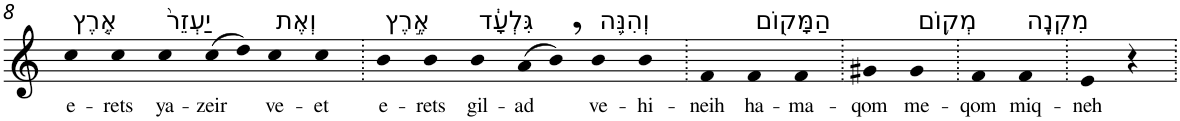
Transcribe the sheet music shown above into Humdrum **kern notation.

**kern	**text
*part1	*part1
*staff1	*staff1
*I"Piano	*
*I'Pno	*
!!LO:PB:g=z
*clefG2	*
*k[]	*
=8	=8
!LO:TX:a:t=אֶ֤רֶץ	!
!	!LO:LY:b
4cc	e-
!	!LO:LY:b
4cc	-rets
!LO:TX:a:t=יַעְזֵר֙	!
!	!LO:LY:b
4cc	ya-
!	!LO:LY:b
(>8cc	-zeir
8dd)	.
!LO:TX:a:t=וְאֶת	!
!	!LO:LY:b
4cc	ve-
!	!LO:LY:b
4cc	-et
=9.	=9.
!LO:TX:a:t=אֶ֣רֶץ	!
!	!LO:LY:b
4b	e-
!	!LO:LY:b
4b	-rets
!LO:TX:a:t=גִּלְעָ֔ד	!
!	!LO:LY:b
4b	gil-
!	!LO:LY:b
(>8a	-ad
8b,)	.
!LO:TX:a:t=וְהִנֵּ֥ה	!
!	!LO:LY:b
4b	ve-
!	!LO:LY:b
4b	-hi-
=10.	=10.
!	!LO:LY:b
4f	-neih
!LO:TX:a:t=הַמָּק֖וֹם	!
!	!LO:LY:b
4f	ha-
!	!LO:LY:b
4f	-ma-
=11.	=11.
!	!LO:LY:b
4g#X	-qom
!LO:TX:a:t=מְק֥וֹם	!
!	!LO:LY:b
4g#	me-
=12.	=12.
!	!LO:LY:b
4f	-qom
!LO:TX:a:t=מִקְנֶֽה	!
!	!LO:LY:b
4f	miq-
=13.	=13.
!	!LO:LY:b
4e	-neh
4r	.
=.	=.
*-	*-
